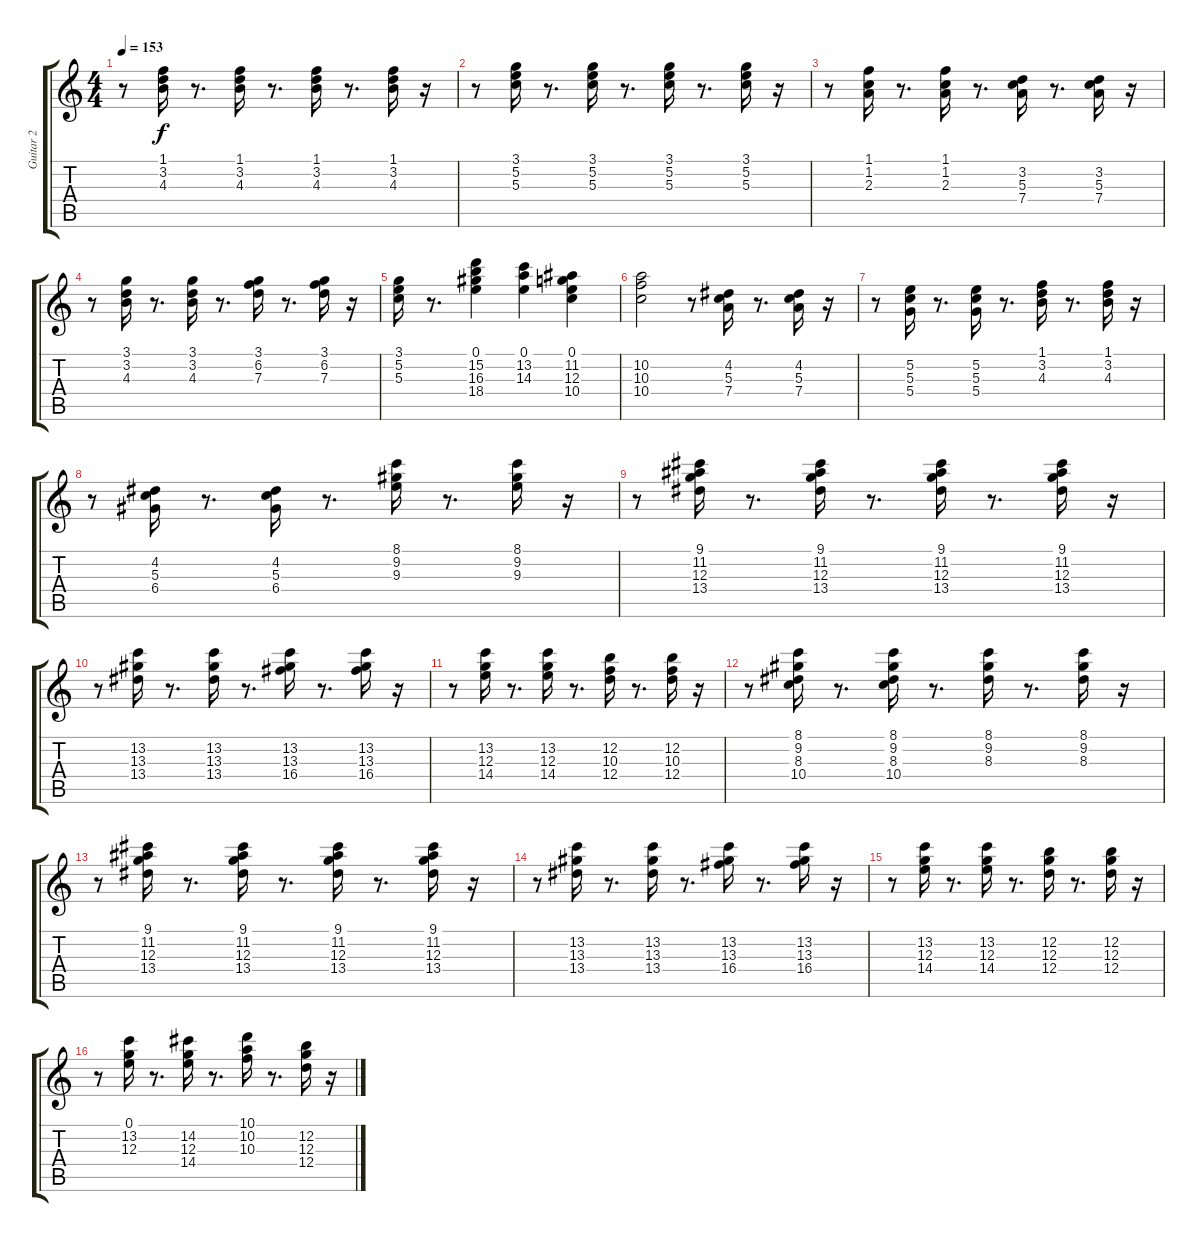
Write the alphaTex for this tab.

\track ("Guitar 2" "Guitar 2") {instrument acousticguitarnylon}
\staff {score tabs}
\tuning (E4 B3 G3 D3 A2 E2) {hide}
\ts (4 4)
\tempo 153
\clef g2
\ks c
r.8{dy f} (1.1 3.2 4.3).16 r.8{d} (1.1 3.2 4.3).16 r.8{d} (1.1 3.2 4.3).16 r.8{d} (1.1 3.2 4.3).16 r.16 |
r.8 (3.1 5.2 5.3).16 r.8{d} (3.1 5.2 5.3).16 r.8{d} (3.1 5.2 5.3).16 r.8{d} (3.1 5.2 5.3).16 r.16 |
r.8 (1.1 1.2 2.3).16 r.8{d} (1.1 1.2 2.3).16 r.8{d} (3.2 5.3 7.4).16 r.8{d} (3.2 5.3 7.4).16 r.16 |
r.8 (3.1 3.2 4.3).16 r.8{d} (3.1 3.2 4.3).16 r.8{d} (3.1 6.2 7.3).16 r.8{d} (3.1 6.2 7.3).16 r.16 |
(3.1 5.2 5.3).16 r.8{d} (0.1 15.2 16.3 18.4).4 (0.1 13.2 14.3).4 (0.1 11.2 12.3 10.4).4 |
(10.2 10.3 10.4).2 r.8 (4.2 5.3 7.4).16 r.8{d} (4.2 5.3 7.4).16 r.16 |
r.8 (5.2 5.3 5.4).16 r.8{d} (5.2 5.3 5.4).16 r.8{d} (1.1 3.2 4.3).16 r.8{d} (1.1 3.2 4.3).16 r.16 |
r.8 (4.2 5.3 6.4).16 r.8{d} (4.2 5.3 6.4).16 r.8{d} (8.1 9.2 9.3).16 r.8{d} (8.1 9.2 9.3).16 r.16 |
r.8 (9.1 11.2 12.3 13.4).16 r.8{d} (9.1 11.2 12.3 13.4).16 r.8{d} (9.1 11.2 12.3 13.4).16 r.8{d} (9.1 11.2 12.3 13.4).16 r.16 |
r.8 (13.2 13.3 13.4).16 r.8{d} (13.2 13.3 13.4).16 r.8{d} (13.2 13.3 16.4).16 r.8{d} (13.2 13.3 16.4).16 r.16 |
r.8 (13.2 12.3 14.4).16 r.8{d} (13.2 12.3 14.4).16 r.8{d} (12.2 10.3 12.4).16 r.8{d} (12.2 10.3 12.4).16 r.16 |
r.8 (8.1 9.2 8.3 10.4).16 r.8{d} (8.1 9.2 8.3 10.4).16 r.8{d} (8.1 9.2 8.3).16 r.8{d} (8.1 9.2 8.3).16 r.16 |
r.8 (9.1 11.2 12.3 13.4).16 r.8{d} (9.1 11.2 12.3 13.4).16 r.8{d} (9.1 11.2 12.3 13.4).16 r.8{d} (9.1 11.2 12.3 13.4).16 r.16 |
r.8 (13.2 13.3 13.4).16 r.8{d} (13.2 13.3 13.4).16 r.8{d} (13.2 13.3 16.4).16 r.8{d} (13.2 13.3 16.4).16 r.16 |
r.8 (13.2 12.3 14.4).16 r.8{d} (13.2 12.3 14.4).16 r.8{d} (12.2 12.3 12.4).16 r.8{d} (12.2 12.3 12.4).16 r.16 |
r.8 (0.1 13.2 12.3).16 r.8{d} (14.2 12.3 14.4).16 r.8{d} (10.1 10.2 10.3).16 r.8{d} (12.2 12.3 12.4).16 r.16
